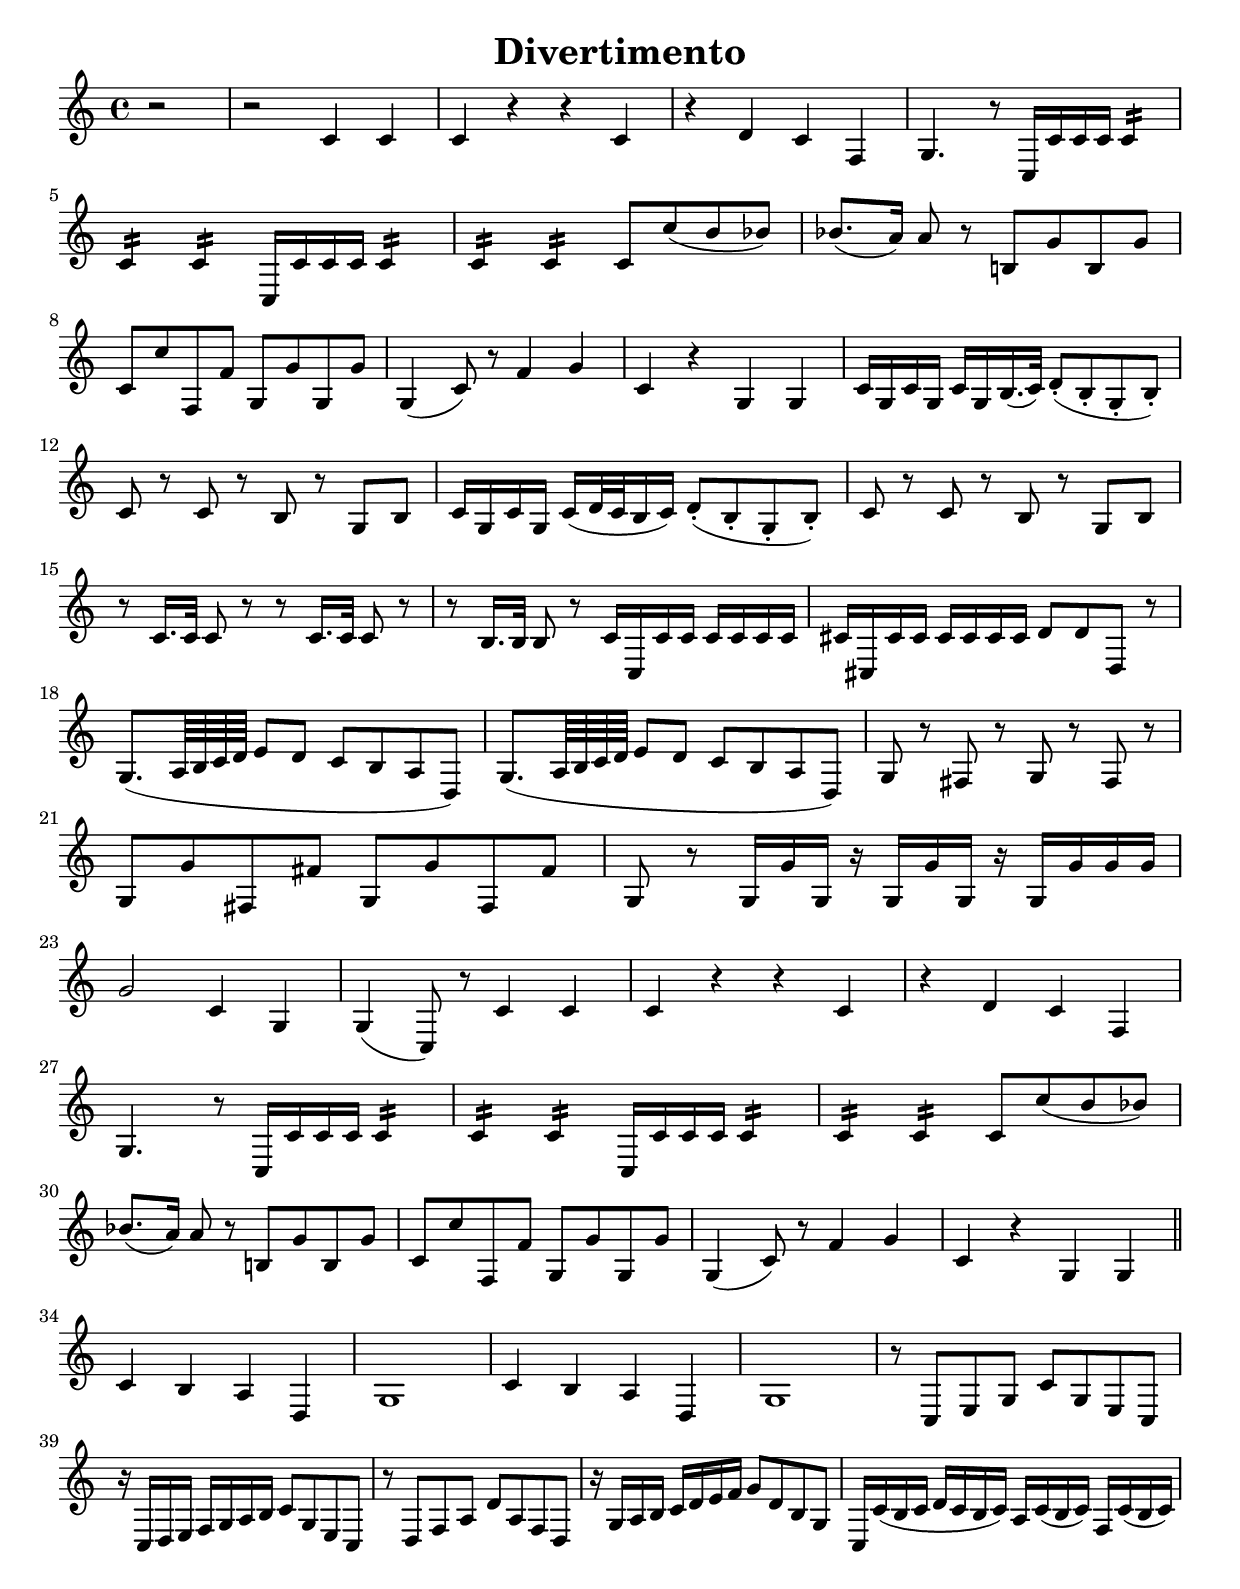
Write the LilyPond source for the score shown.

\header{
    title = "Divertimento"
    %tagline = "Rey Abolofia -- 503.515.9787 -- purple4reina@gmail.com -- v1.0.1"
}

%\paper {
%    page-count = 2
%}

\score {
    \layout {
        indent = #0
        ragged-last = ##f
    }
    \transpose c c' {
        \key c \major

        % m1
        \partial 2 r2
        r2 c4 c
        c r r c
        r d c f,
        g,4. r8 c,16 c c c c4:16
        \break

        % m5
        c: c: c,16 c c c c4:16
        c: c: c8 c' (b bes)
        bes8. (a16) a8 r b,! g b, g
        \break

        % m8
        c c' f, f g, g g, g
        g,4 (c8) r f4 g
        c r g, g,
        c16 g, c g, c g, b,16. (c32) d8-. (b,-. g,-. b,-.)
        \break

        % m12
        c8 r c r b, r g, b,
        c16 g, c g, c (d32 c b,16 c) d8-. (b,-. g,-. b,-.)
        c8 r c r b, r g, b,
        \break

        % m15
        r c16. c32 c8 r r c16. c32 c8 r
        r b,16. b,32 b,8 r c16 c, c c c c c c
        cis cis, cis cis cis cis cis cis d8 d d, r
        \break

        % m18
        g,8. (a,64 b, c d e8 d c b, a, d,)
        g,8. (a,64 b, c d e8 d c b, a, d,)
        g, r fis, r g, r fis, r
        \break

        % m21
        g, g fis, fis g, g fis, fis
        g, r g,16 g g, r g, g g, r g, g g g
        \break

        % m23
        g2 c4 g,
        g, (c,8) r c4 c
        c r r c
        r d c f,
        \break

        % m27
        g,4. r8 c,16 c c c c4:16
        c: c: c,16 c c c c4:16
        c: c: c8 c' (b bes)
        \break

        % m30
        bes8. (a16) a8 r b,! g b, g
        c c' f, f g, g g, g
        g,4 (c8) r f4 g
        c r g, g,
        \bar "||"
        \break

        % m34
        c4 b, a, d,
        g,1
        c4 b, a, d,
        g,1
        r8 c, e, g, c g, e, c,
        \break

        % m39
        r16 c, d, e, f, g, a, b, c8 g, e, c,
        r d, f, a, d a, f, d,
        r16 g, a, b, c d e f g8 d b, g,

        % m42
        c,16 c (b, c d c b, c) a, c (b, c) f, c (b, c)
    }
}


\version "2.20.0"  % necessary for upgrading to future LilyPond versions.
